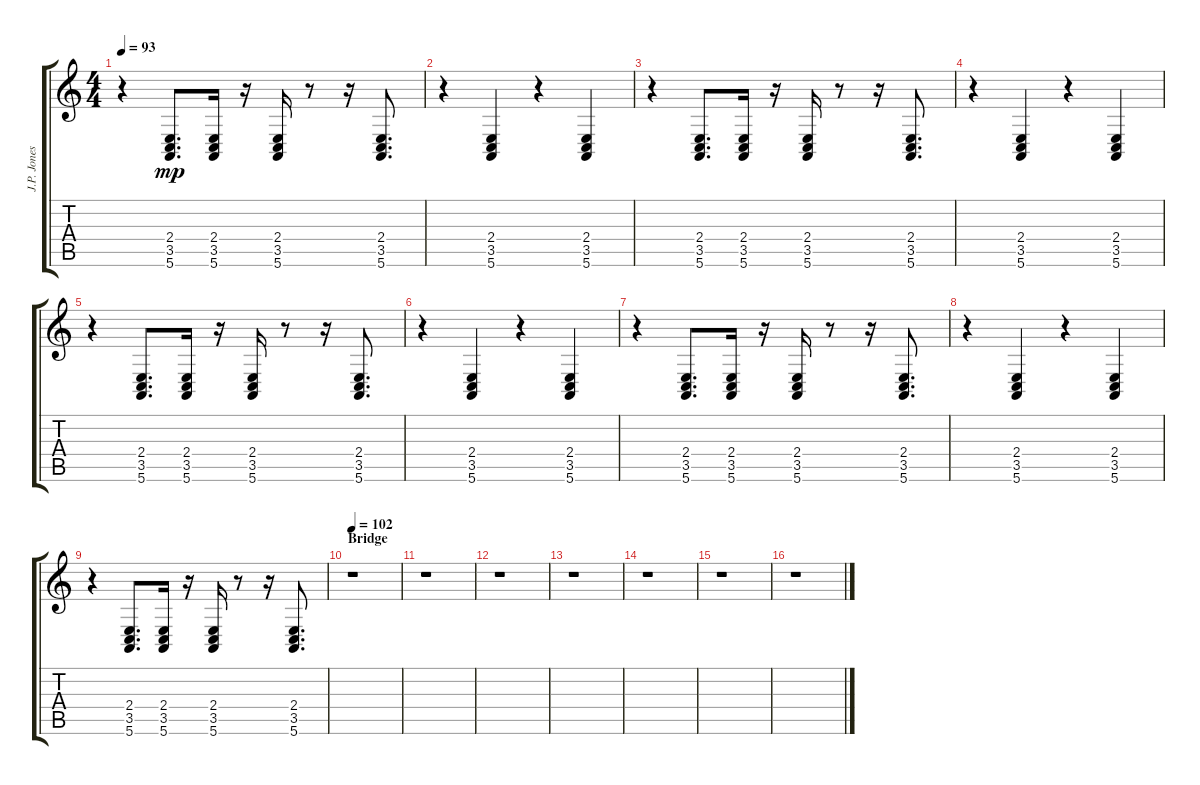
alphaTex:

\track ("J.P. Jones (Keyboard B/Treble)" "J.P. Jones") {instrument electricpiano1}
\staff {score tabs}
\tuning (E4 B3 G3 D3 A2 E2) {hide}
\ts (4 4)
\tempo 93
\clef g2
\ks c
r.4{dy mp} (2.4 3.5 5.6).8{d} (2.4 3.5 5.6).16 r.16 (2.4 3.5 5.6).16 r.8 r.16 (2.4 3.5 5.6).8{d} |
r.4 (2.4 3.5 5.6).4 r.4 (2.4 3.5 5.6).4 |
r.4 (2.4 3.5 5.6).8{d} (2.4 3.5 5.6).16 r.16 (2.4 3.5 5.6).16 r.8 r.16 (2.4 3.5 5.6).8{d} |
r.4 (2.4 3.5 5.6).4 r.4 (2.4 3.5 5.6).4 |
r.4 (2.4 3.5 5.6).8{d} (2.4 3.5 5.6).16 r.16 (2.4 3.5 5.6).16 r.8 r.16 (2.4 3.5 5.6).8{d} |
r.4 (2.4 3.5 5.6).4 r.4 (2.4 3.5 5.6).4 |
r.4 (2.4 3.5 5.6).8{d} (2.4 3.5 5.6).16 r.16 (2.4 3.5 5.6).16 r.8 r.16 (2.4 3.5 5.6).8{d} |
r.4 (2.4 3.5 5.6).4 r.4 (2.4 3.5 5.6).4 |
r.4 (2.4 3.5 5.6).8{d} (2.4 3.5 5.6).16 r.16 (2.4 3.5 5.6).16 r.8 r.16 (2.4 3.5 5.6).8{d} |
\section ("" "Bridge")
\tempo 102
r.1 |
r.1 |
r.1 |
r.1 |
r.1 |
r.1 |
r.1
